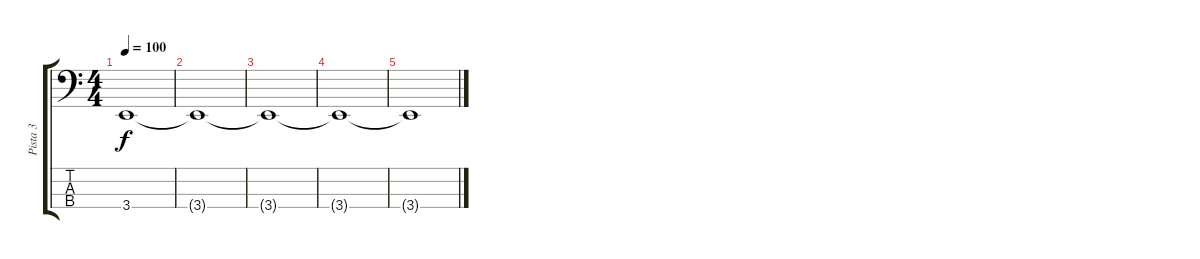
\track ("Pista 3" "Pista 3") {instrument electricbassfinger}
\staff {score tabs}
\tuning (Gb2 Db2 Ab1 Db1) {hide}
\ts (4 4)
\tempo 100
\clef f4
\ks c
3.4{t}.1{dy f} |
3.4{t}.1 |
3.4{t}.1 |
3.4{t}.1 |
3.4{t}.1
